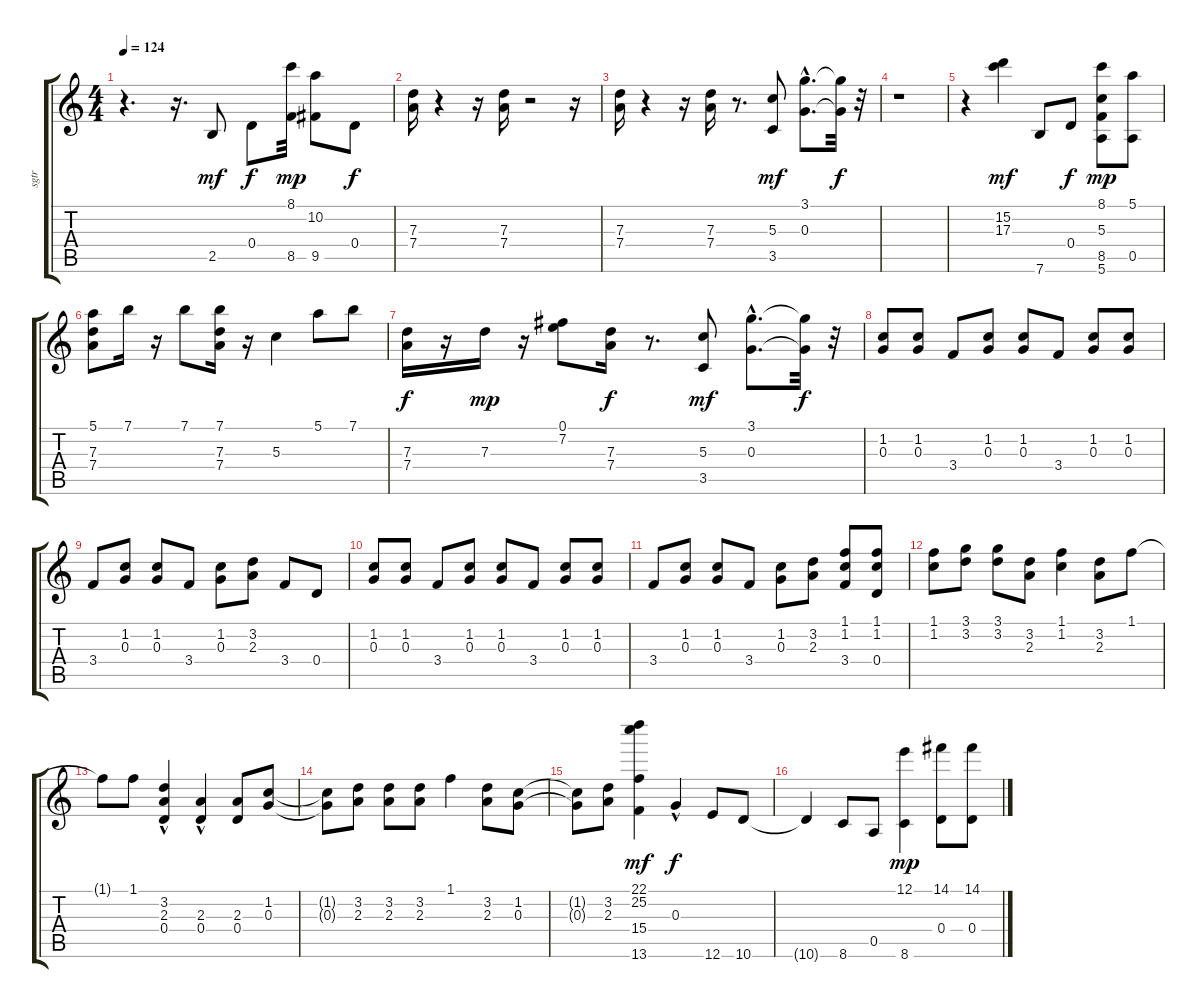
\track ("sgtr" "sgtr") {instrument distortionguitar}
\staff {score tabs}
\tuning (E4 B3 G3 D3 A2 E2) {hide}
\ts (4 4)
\tempo 124
\clef g2
\ks c
r.4{d dy f} r.16{d} 2.5.8{dy mf} 0.4.8{dy f} (8.1 8.5).32{dy mp} (10.2 9.5).8 0.4.8{dy f} |
(7.3 7.4).16 r.4 r.16 (7.3 7.4).16 r.2 r.16 |
(7.3 7.4).16 r.4 r.16 (7.3 7.4).16 r.8{d} (5.3 3.5).8{dy mf} (3.1{hac} 0.3{hac}).8{d} (3.1{t} 0.3{t}).32{dy f} r.32 |
r.1 |
r.4 (15.2 17.3).4{dy mf} 7.6.8 0.4.8{dy f} (8.1 5.3 8.5 5.6).8{dy mp} (5.1 0.5).8 |
(5.1 7.3 7.4).8 7.1.16 r.16 7.1.8 (7.1 7.3 7.4).16 r.16 5.3.4 5.1.8 7.1.8 |
(7.3 7.4).16{dy f} r.16 7.3.16{dy mp} r.16 (0.1 7.2).8 (7.3 7.4).16{dy f} r.8{d} (5.3 3.5).8{dy mf} (3.1{hac} 0.3{hac}).8{d} (3.1{t} 0.3{t}).32{dy f} r.32 |
(1.2 0.3).8 (1.2 0.3).8 3.4.8 (1.2 0.3).8 (1.2 0.3).8 3.4.8 (1.2 0.3).8 (1.2 0.3).8 |
3.4.8 (1.2 0.3).8 (1.2 0.3).8 3.4.8 (1.2 0.3).8 (3.2 2.3).8 3.4.8 0.4.8 |
(1.2 0.3).8 (1.2 0.3).8 3.4.8 (1.2 0.3).8 (1.2 0.3).8 3.4.8 (1.2 0.3).8 (1.2 0.3).8 |
3.4.8 (1.2 0.3).8 (1.2 0.3).8 3.4.8 (1.2 0.3).8 (3.2 2.3).8 (1.1 1.2 3.4).8 (1.1 1.2 0.4).8 |
(1.1 1.2).8 (3.1 3.2).8 (3.1 3.2).8 (3.2 2.3).8 (1.1 1.2).4 (3.2 2.3).8 1.1.8 |
1.1{t}.8 1.1.8 (3.2 2.3 0.4{hac}).4 (2.3 0.4{hac}).4 (2.3 0.4).8 (1.2 0.3).8 |
(1.2{t} 0.3{t}).8 (3.2 2.3).8 (3.2 2.3).8 (3.2 2.3).8 1.1.4 (3.2 2.3).8 (1.2 0.3).8 |
(1.2{t} 0.3{t}).8 (3.2 2.3).8 (22.1 25.2 15.4 13.6).4{dy mf} 0.3{hac}.4{dy f} 12.6.8 10.6.8 |
10.6{t}.4 8.6.8 0.5.8 (12.1 8.6).4{dy mp} (14.1 0.4).8 (14.1 0.4).8
